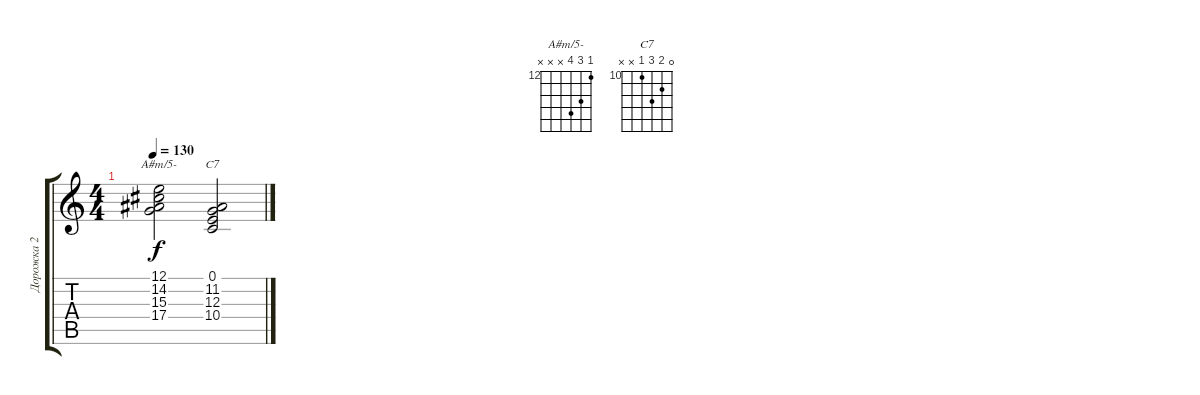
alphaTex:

\track ("Дорожка 2" "Дорожка 2") {instrument electricpiano1}
\staff {score tabs}
\tuning (E4 B3 G3 D3 A2 E2) {hide}
\chord ("A#m/5-" 12 14 15 x x x) {firstfret 12}
\chord ("C7" 0 11 12 10 x x) {firstfret 10}
\ts (4 4)
\tempo 130
\clef g2
\ks c
(12.1 14.2 15.3 17.4).2{ch "A#m/5-" dy f} (0.1 11.2 12.3 10.4).2{ch "C7"}
